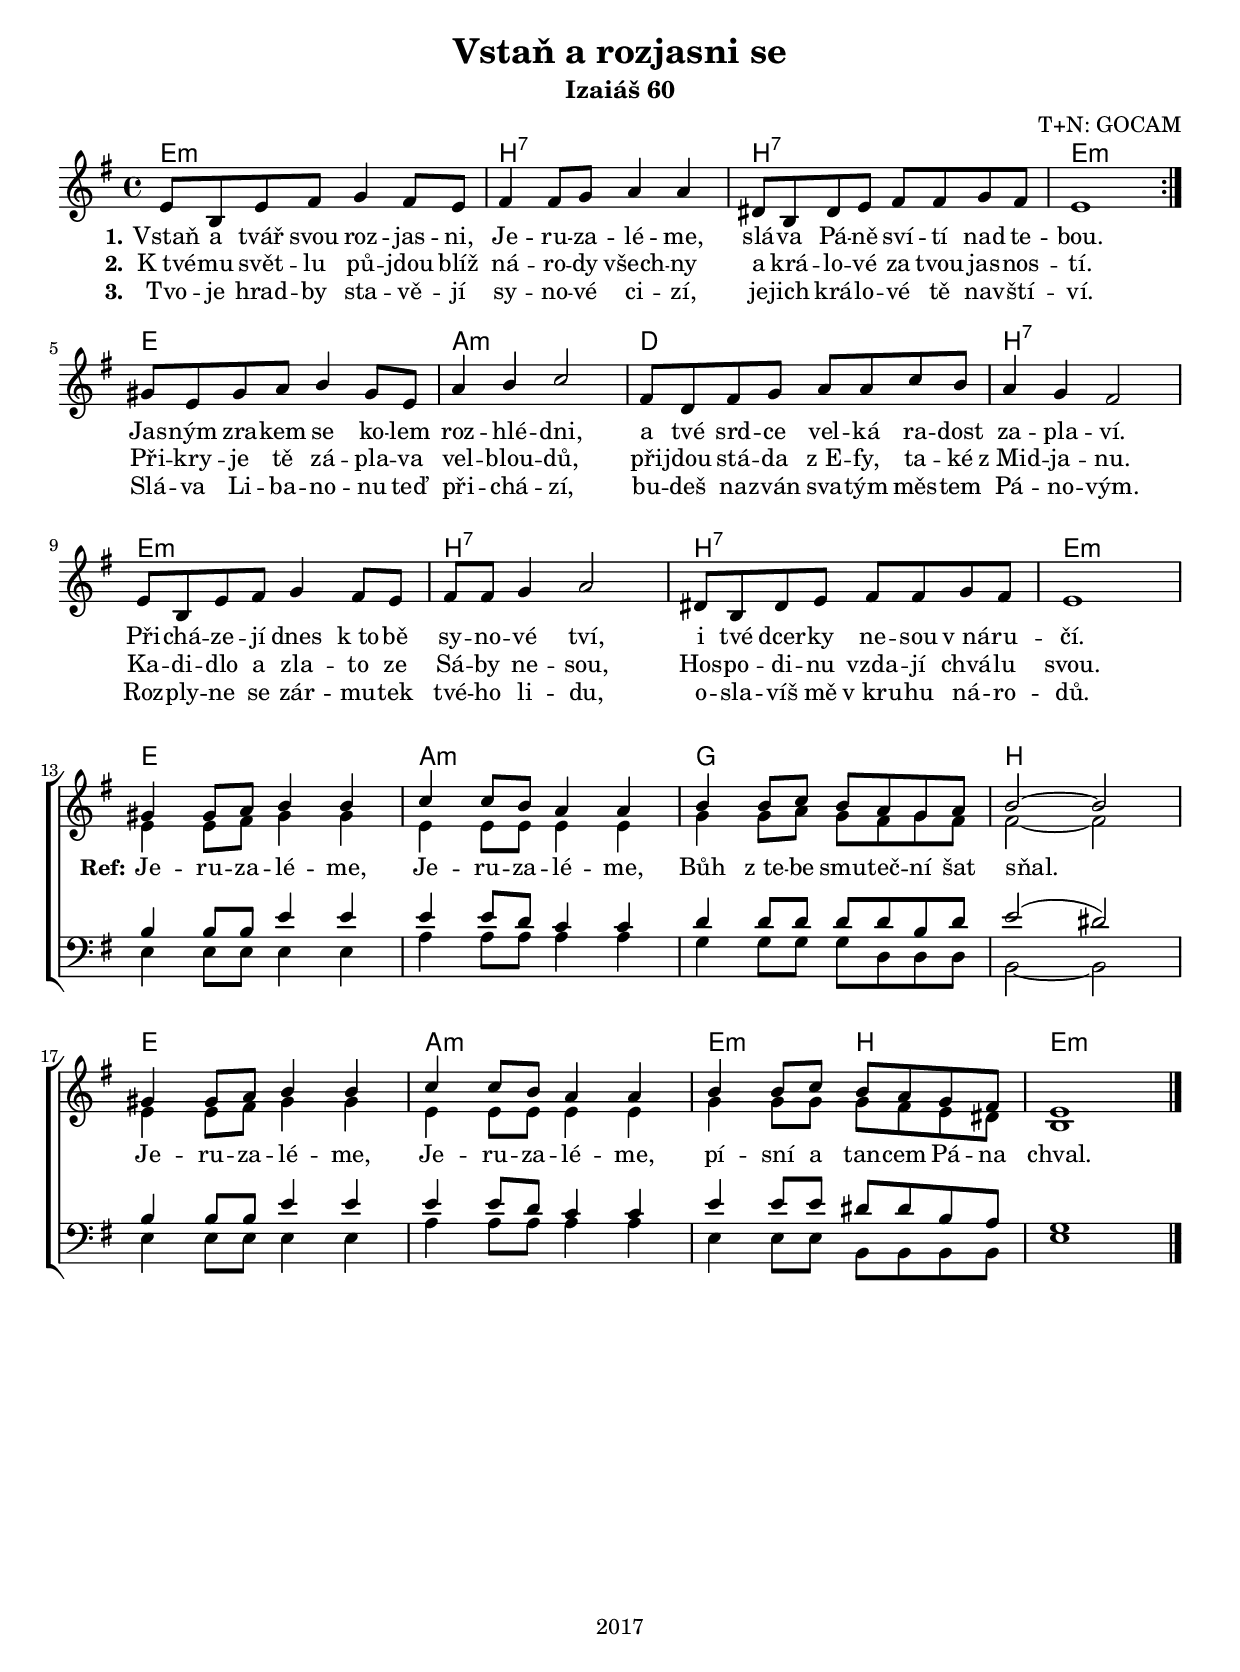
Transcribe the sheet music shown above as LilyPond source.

\version "2.16.2"

\header {
  title = "Vstaň a rozjasni se"
  subtitle = "Izaiáš 60"
  composer = "T+N: GOCAM"
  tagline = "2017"
}

#(set-global-staff-size 19)

\paper {
  system-system-spacing #'minimum-distance = #20
  
  top-margin = 1\cm
  left-margin = 1\cm
  right-margin = 1\cm
  bottom-margin = 1.5\cm
  indent = 0\cm
}

global = {
  \time 4/4
  \key e \minor
}

soprano = \relative c' {
  \global
  \repeat volta 2 {
  e8 b e fis g4 fis8 e |
  fis4 fis8 g a4 a |
  dis,8 b dis e fis fis g fis |
  e1 | \break
  }
  gis8 e gis a b4 gis8 e |
  a4 b c2 |
  fis,8 d fis g a a c b |
  a4 g fis2 |
  e8 b e fis g4 fis8 e |
  fis8 fis g4 a2 |
  dis,8 b dis e fis fis g fis |
  e1 | \break
  \overrideProperty #"Score.NonMusicalPaperColumn"
    #'line-break-system-details #'((Y-offset . 77))
  
  gis4 gis8 a b4 b |
  c4 c8 b a4 a |
  b4 b8 c b a g a |
  b2~ b | \break
  \overrideProperty #"Score.NonMusicalPaperColumn"
    #'line-break-system-details #'((Y-offset . 106))
  gis4 gis8 a b4 b |
  c4 c8 b a4 a |
  b4 b8 c b a g fis |
  e1 \bar "|."
}

alto = \relative c' {
  \global
  \repeat unfold 12 { \skip 1 }
  e4 e8 fis gis4 gis |
  e4 e8 e e4 e |
  g4 g8 a g fis g fis |
  fis2~ fis |
  e4 e8 fis gis4 gis |
  e4 e8 e e4 e |
  g4 g8 g g fis e dis |
  b1
}

tenor = \relative c' {
  \global
  \repeat unfold 12 { \skip 1 }
  b4 b8 b e4 e |
  e4 e8 d c4 c |
  d4 d8 d d d b d |
  e2( dis) |
  b4 b8 b e4 e |
  e4 e8 d c4 c |
  e4 e8 e dis dis b a |
  g1
}

bass = \relative c {
  \global
  \repeat unfold 12 { \skip 1 }
  e4 e8 e e4 e |
  a4 a8 a a4 a |
  g4 g8 g g d d d |
  b2~ b |
  e4 e8 e e4 e |
  a4 a8 a a4 a |
  e4 e8 e b b b b |
  e1
}

songChords = \chordmode {
  \germanChords
  \repeat volta 2 {
  e1:m |
  b1:7 |
  b1:7 |
  e1:m |
  }
  e1 |
  a1:m |
  d1 |
  b1:7 |
  e1:m |
  b1:7 |
  b1:7
  e1:m |
 
  e1 |
  a1:m |
  g1 |
  b1 |
  e1 |
  a1:m |
  e2:m b2 |
  e1:m
}

verseOne = \lyricmode {
  \set stanza = "1."
  Vstaň a tvář svou roz -- jas -- ni, Je -- ru -- za -- lé -- me,
  slá -- va Pá -- ně sví -- tí nad te -- bou.
  Jas -- ným zra -- kem se ko -- lem roz -- hlé -- dni,
  a tvé srd -- ce vel -- ká ra -- dost za -- pla -- ví.
  Při -- chá -- ze -- jí dnes "k to" -- bě sy -- no -- vé tví,
  i tvé dcer -- ky ne -- sou "v ná" -- ru -- čí.
  
  \set stanza = "Ref:"
  Je -- ru -- za -- lé -- me, Je -- ru -- za -- lé -- me,
  Bůh "z te" -- be smu -- teč -- ní šat sňal.
  Je -- ru -- za -- lé -- me, Je -- ru -- za -- lé -- me,
  pí -- sní a tan -- cem Pá -- na chval.
}

verseTwo = \lyricmode {
  \set stanza = "2."
  "K tvé" -- mu svět -- lu pů -- jdou blíž ná -- ro -- dy všech -- ny
  a krá -- lo -- vé za tvou jas -- nos -- tí.
  Při -- kry -- je tě zá -- pla -- va vel -- blou -- dů,
  při -- jdou stá -- da "z E" -- fy, ta -- ké "z Mid" -- ja -- nu.
  Ka -- di -- dlo a zla -- to ze Sá -- by ne -- sou,
  Hos -- po -- di -- nu vzda -- jí chvá -- lu svou.
}

verseThree = \lyricmode {
  \set stanza = "3."
  Tvo -- je hrad -- by sta -- vě -- jí sy -- no -- vé ci -- zí,
  je -- jich krá -- lo -- vé tě nav -- ští -- ví.
  Slá -- va Li -- ba -- no -- nu teď při -- chá -- zí,
  bu -- deš na -- zván sva -- tým měs -- tem Pá -- no -- vým.
  Roz -- ply -- ne se zár -- mu -- tek tvé -- ho li -- du,
  o -- sla -- víš mě "v kru" -- hu ná -- ro -- dů.
}


\score {
  \new ChoirStaff <<
    \new ChordNames \songChords
    \new Staff \with {
      midiInstrument = "piano"
    } <<
      \override Staff.VerticalAxisGroup #'remove-first = ##t
      \new Voice = "soprano" { \voiceOne \soprano }
      \new Voice = "alto" { \voiceTwo \alto }
    >>
    \new Lyrics \with {
      %\override VerticalAxisGroup #'staff-affinity = #CENTER
    } \lyricsto "soprano" \verseOne
    \new Lyrics \with {
      %\override VerticalAxisGroup #'staff-affinity = #CENTER
    } \lyricsto "soprano" \verseTwo
    \new Lyrics \with {
      %\override VerticalAxisGroup #'staff-affinity = #CENTER
    } \lyricsto "soprano" \verseThree
    \new Staff \with {
      midiInstrument = "piano"
    } <<
      \override Staff.VerticalAxisGroup #'remove-first = ##t
      \clef bass
      \new Voice = "tenor" { \voiceOne \tenor }
      \new Voice = "bass" { \voiceTwo \bass }
    >>
  >>
  \layout { \context { \Staff \RemoveEmptyStaves } }
  \midi { }
}
